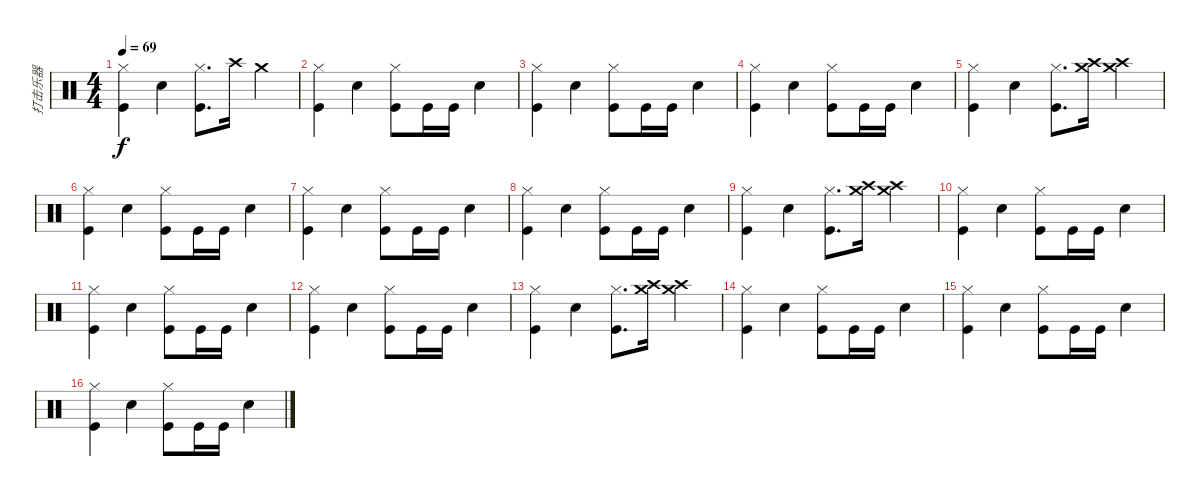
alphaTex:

\track ("打击乐器" "打击乐器") {instrument percussion}
\staff {score}
\articulation defaults
\ts (4 4)
\tempo 69
\clef neutral
\ks c
("Hi-Hat (closed)" "Kick (hit)").4{dy f} "Snare (hit) 2".4 ("Hi-Hat (closed)" "Kick (hit)").8{d} "Crash high (hit)".16 "Crash medium (hit)".4 |
("Hi-Hat (closed)" "Kick (hit)").4 "Snare (hit) 2".4 ("Hi-Hat (closed)" "Kick (hit)").8 "Kick (hit)".16 "Kick (hit)".16 "Snare (hit) 2".4 |
("Hi-Hat (closed)" "Kick (hit)").4 "Snare (hit) 2".4 ("Hi-Hat (closed)" "Kick (hit)").8 "Kick (hit)".16 "Kick (hit)".16 "Snare (hit) 2".4 |
("Hi-Hat (closed)" "Kick (hit)").4 "Snare (hit) 2".4 ("Hi-Hat (closed)" "Kick (hit)").8 "Kick (hit)".16 "Kick (hit)".16 "Snare (hit) 2".4 |
("Hi-Hat (closed)" "Kick (hit)").4 "Snare (hit) 2".4 ("Hi-Hat (closed)" "Kick (hit)").8{d} ("Crash medium (hit)" "Crash high (hit)").16 ("Crash medium (hit)" "Crash high (hit)").4 |
("Hi-Hat (closed)" "Kick (hit)").4 "Snare (hit) 2".4 ("Hi-Hat (closed)" "Kick (hit)").8 "Kick (hit)".16 "Kick (hit)".16 "Snare (hit) 2".4 |
("Hi-Hat (closed)" "Kick (hit)").4 "Snare (hit) 2".4 ("Hi-Hat (closed)" "Kick (hit)").8 "Kick (hit)".16 "Kick (hit)".16 "Snare (hit) 2".4 |
("Hi-Hat (closed)" "Kick (hit)").4 "Snare (hit) 2".4 ("Hi-Hat (closed)" "Kick (hit)").8 "Kick (hit)".16 "Kick (hit)".16 "Snare (hit) 2".4 |
("Hi-Hat (closed)" "Kick (hit)").4 "Snare (hit) 2".4 ("Hi-Hat (closed)" "Kick (hit)").8{d} ("Crash medium (hit)" "Crash high (hit)").16 ("Crash medium (hit)" "Crash high (hit)").4 |
("Hi-Hat (closed)" "Kick (hit)").4 "Snare (hit) 2".4 ("Hi-Hat (closed)" "Kick (hit)").8 "Kick (hit)".16 "Kick (hit)".16 "Snare (hit) 2".4 |
("Hi-Hat (closed)" "Kick (hit)").4 "Snare (hit) 2".4 ("Hi-Hat (closed)" "Kick (hit)").8 "Kick (hit)".16 "Kick (hit)".16 "Snare (hit) 2".4 |
("Hi-Hat (closed)" "Kick (hit)").4 "Snare (hit) 2".4 ("Hi-Hat (closed)" "Kick (hit)").8 "Kick (hit)".16 "Kick (hit)".16 "Snare (hit) 2".4 |
("Hi-Hat (closed)" "Kick (hit)").4 "Snare (hit) 2".4 ("Hi-Hat (closed)" "Kick (hit)").8{d} ("Crash medium (hit)" "Crash high (hit)").16 ("Crash medium (hit)" "Crash high (hit)").4 |
("Hi-Hat (closed)" "Kick (hit)").4 "Snare (hit) 2".4 ("Hi-Hat (closed)" "Kick (hit)").8 "Kick (hit)".16 "Kick (hit)".16 "Snare (hit) 2".4 |
("Hi-Hat (closed)" "Kick (hit)").4 "Snare (hit) 2".4 ("Hi-Hat (closed)" "Kick (hit)").8 "Kick (hit)".16 "Kick (hit)".16 "Snare (hit) 2".4 |
("Hi-Hat (closed)" "Kick (hit)").4 "Snare (hit) 2".4 ("Hi-Hat (closed)" "Kick (hit)").8 "Kick (hit)".16 "Kick (hit)".16 "Snare (hit) 2".4
